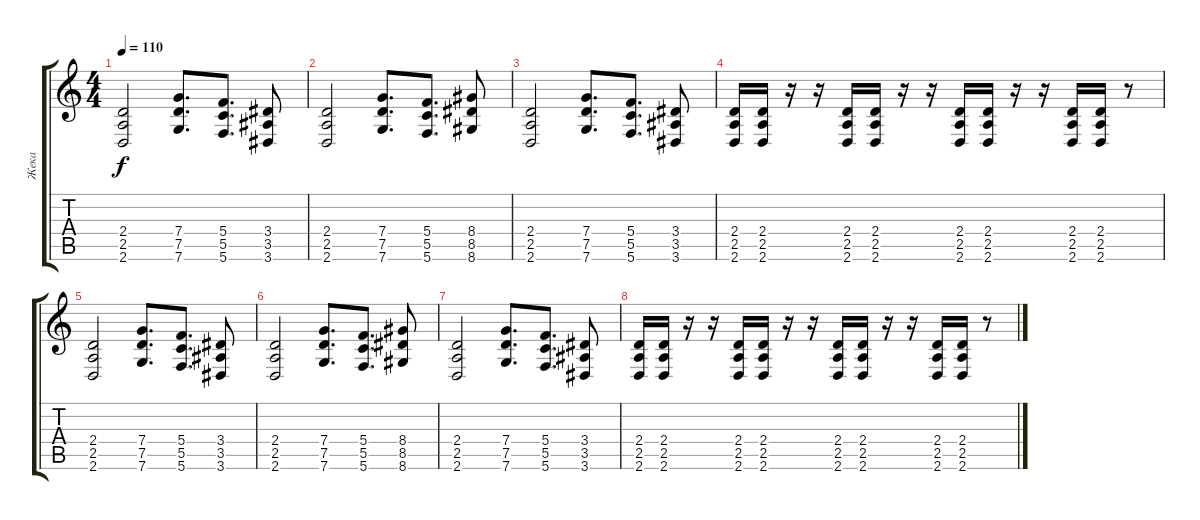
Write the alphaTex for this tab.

\track ("Жека" "Жека") {instrument overdrivenguitar}
\staff {score tabs}
\tuning (D4 A3 F3 C3 G2 C2) {hide}
\ts (4 4)
\tempo 110
\clef g2
\ks c
(2.4 2.5 2.6).2{dy f} (7.4 7.5 7.6).8{d} (5.4 5.5 5.6).8{d} (3.4 3.5 3.6).8 |
(2.4 2.5 2.6).2 (7.4 7.5 7.6).8{d} (5.4 5.5 5.6).8{d} (8.4 8.5 8.6).8 |
(2.4 2.5 2.6).2 (7.4 7.5 7.6).8{d} (5.4 5.5 5.6).8{d} (3.4 3.5 3.6).8 |
(2.4 2.5 2.6).16 (2.4 2.5 2.6).16 r.16 r.16 (2.4 2.5 2.6).16 (2.4 2.5 2.6).16 r.16 r.16 (2.4 2.5 2.6).16 (2.4 2.5 2.6).16 r.16 r.16 (2.4 2.5 2.6).16 (2.4 2.5 2.6).16 r.8 |
(2.4 2.5 2.6).2 (7.4 7.5 7.6).8{d} (5.4 5.5 5.6).8{d} (3.4 3.5 3.6).8 |
(2.4 2.5 2.6).2 (7.4 7.5 7.6).8{d} (5.4 5.5 5.6).8{d} (8.4 8.5 8.6).8 |
(2.4 2.5 2.6).2 (7.4 7.5 7.6).8{d} (5.4 5.5 5.6).8{d} (3.4 3.5 3.6).8 |
(2.4 2.5 2.6).16 (2.4 2.5 2.6).16 r.16 r.16 (2.4 2.5 2.6).16 (2.4 2.5 2.6).16 r.16 r.16 (2.4 2.5 2.6).16 (2.4 2.5 2.6).16 r.16 r.16 (2.4 2.5 2.6).16 (2.4 2.5 2.6).16 r.8
